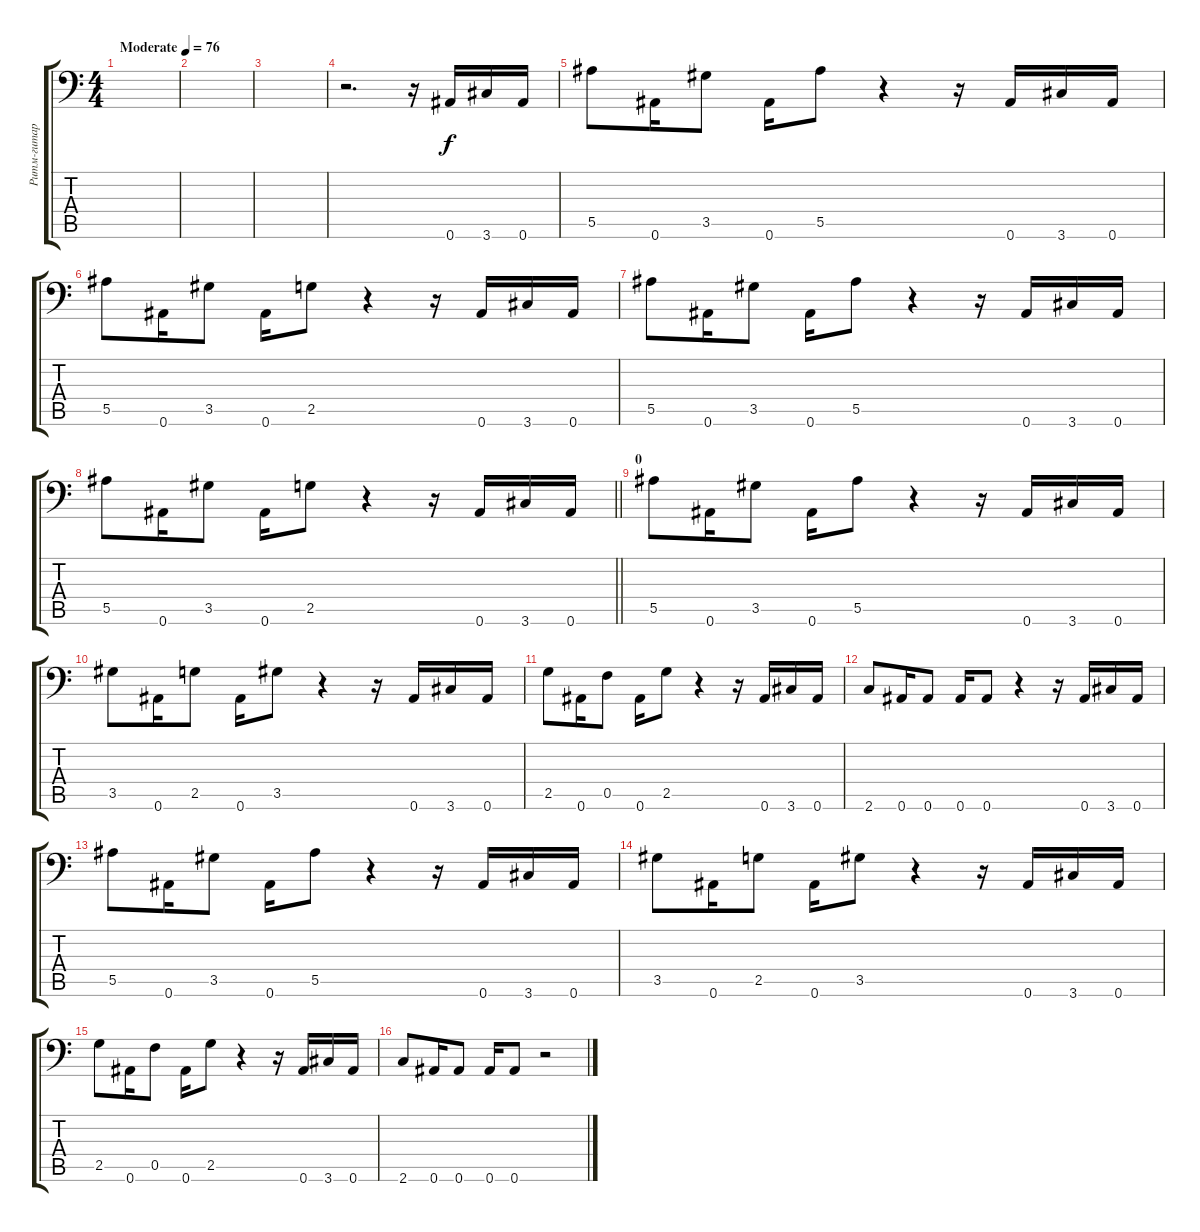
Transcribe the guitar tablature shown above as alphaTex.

\track ("Ритм-гитара" "Ритм-гитар") {instrument distortionguitar}
\staff {score tabs}
\tuning (C4 G3 Eb3 Bb2 F2 Bb1) {hide}
\ts (4 4)
\tempo (76 "Moderate")
\clef f4
\ks c
|
|
|
r.2{d} r.16 0.6.16 3.6.16 0.6.16 |
5.5.8 0.6.16 3.5.8 0.6.16 5.5.8 r.4 r.16 0.6.16 3.6.16 0.6.16 |
5.5.8 0.6.16 3.5.8 0.6.16 2.5.8 r.4 r.16 0.6.16 3.6.16 0.6.16 |
5.5.8 0.6.16 3.5.8 0.6.16 5.5.8 r.4 r.16 0.6.16 3.6.16 0.6.16 |
\barLineRight lightlight
5.5.8 0.6.16 3.5.8 0.6.16 2.5.8 r.4 r.16 0.6.16 3.6.16 0.6.16 |
\section ("" "0")
5.5.8 0.6.16 3.5.8 0.6.16 5.5.8 r.4 r.16 0.6.16 3.6.16 0.6.16 |
3.5.8 0.6.16 2.5.8 0.6.16 3.5.8 r.4 r.16 0.6.16 3.6.16 0.6.16 |
2.5.8 0.6.16 0.5.8 0.6.16 2.5.8 r.4 r.16 0.6.16 3.6.16 0.6.16 |
2.6.8 0.6.16 0.6.8 0.6.16 0.6.8 r.4 r.16 0.6.16 3.6.16 0.6.16 |
5.5.8 0.6.16 3.5.8 0.6.16 5.5.8 r.4 r.16 0.6.16 3.6.16 0.6.16 |
3.5.8 0.6.16 2.5.8 0.6.16 3.5.8 r.4 r.16 0.6.16 3.6.16 0.6.16 |
2.5.8 0.6.16 0.5.8 0.6.16 2.5.8 r.4 r.16 0.6.16 3.6.16 0.6.16 |
2.6.8 0.6.16 0.6.8 0.6.16 0.6.8 r.2
